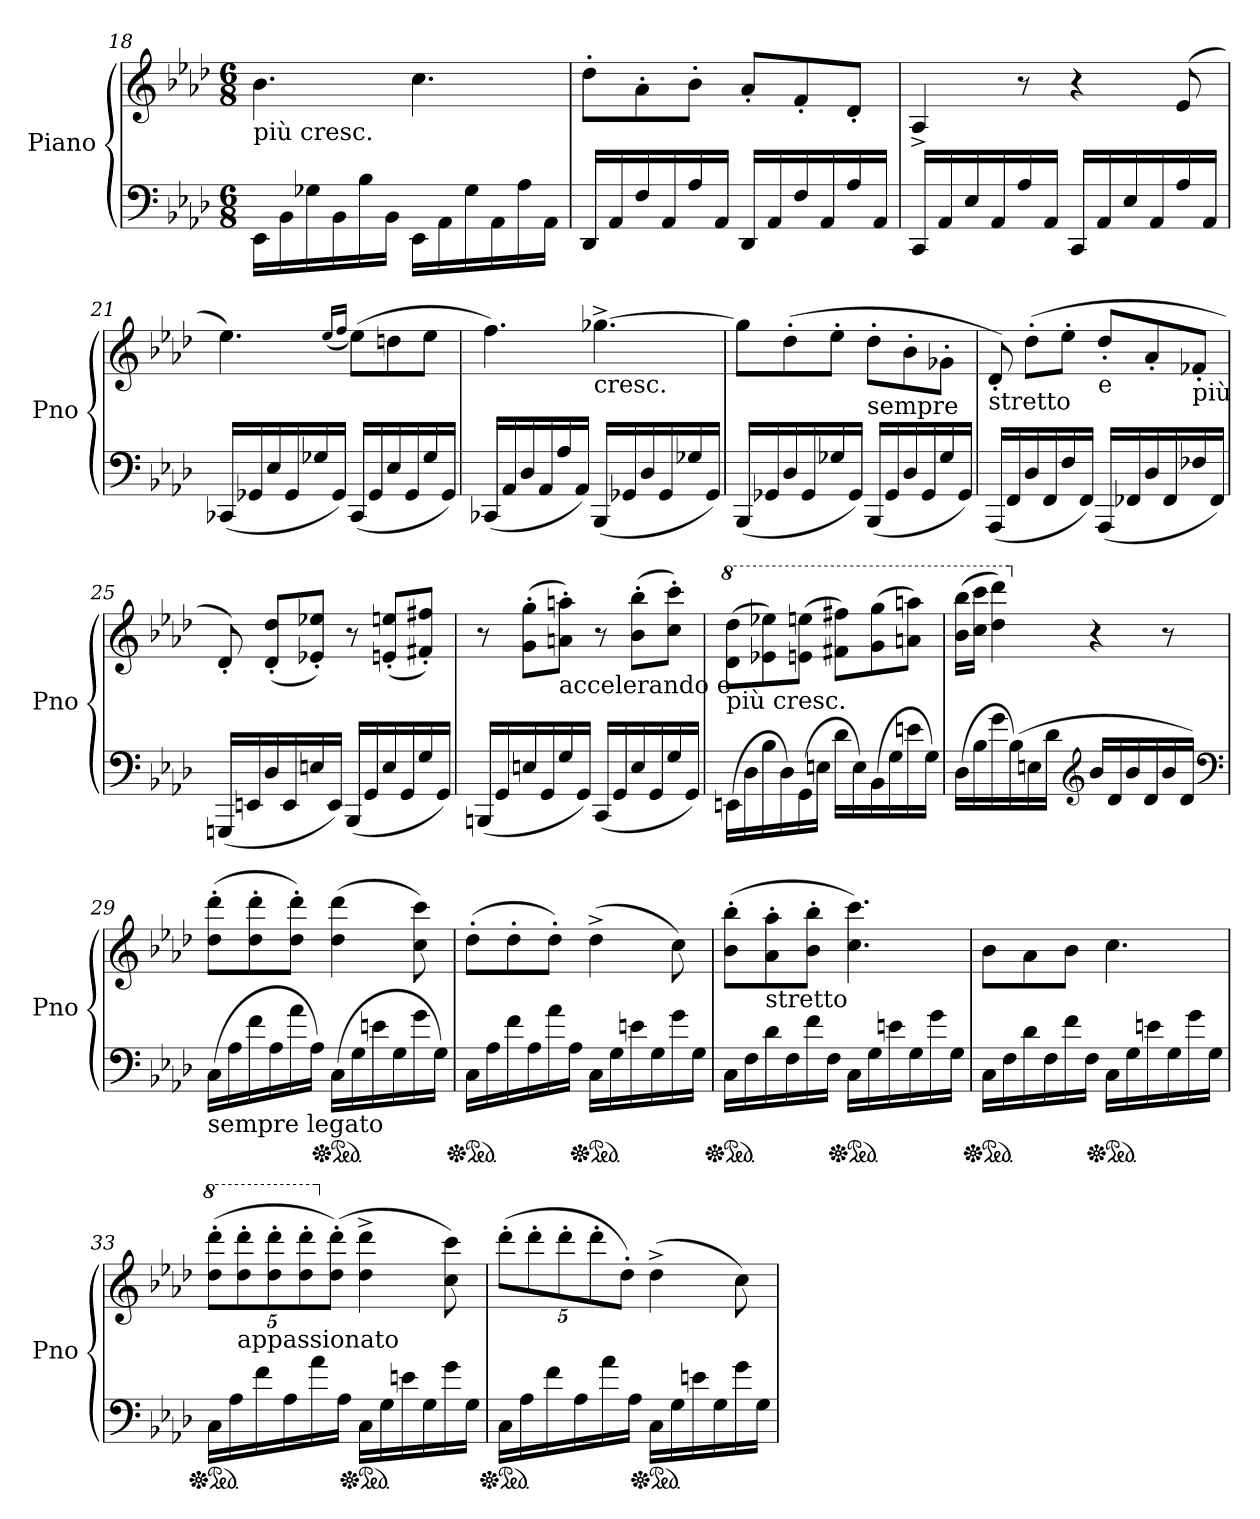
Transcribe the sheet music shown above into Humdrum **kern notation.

**kern	**kern
*part1	*part1
*staff2	*staff1
*I"Piano	*
*I'Pno	*
*clefF4	*clefG2
*k[b-e-a-d-]	*k[b-e-a-d-]
*M6/8	*M6/8
=18	=18
!	!LO:TX:b:t=più cresc.
16EE-\LL	4.b-\
16BB-\	.
16G-X\	.
16BB-\	.
16B-\	.
16BB-\JJ	.
16EE-\LL	4.cc\
16AA-\	.
16G-\	.
16AA-\	.
16A-\	.
16AA-\JJ	.
=19	=19
16DD-/LL	8dd-'\L
16AA-/	.
16F/	8a-'\
16AA-/	.
16A-/	8b-'\J
16AA-/JJ	.
16DD-/LL	8a-'/L
16AA-/	.
16F/	8f'/
16AA-/	.
16A-/	8d-'/J
16AA-/JJ	.
=20	=20
16CC/LL	4A-^/
16AA-/	.
16E-/	.
16AA-/	.
16A-/	8r
16AA-/JJ	.
16CC/LL	4r
16AA-/	.
16E-/	.
16AA-/	.
16A-/	(8e-/
16AA-/JJ	.
=21	=21
(16CC-X/LL	4.ee-\)
16GG-X/	.
16E-/	.
16GG-/	.
16G-X/	.
16GG-/JJ)	.
.	(16qee-/LL
.	16qff/JJ
(16CC-/LL	(8ee-\L)
16GG-/	.
16E-/	8ddn\
16GG-/	.
16G-/	8ee-\J
16GG-/JJ)	.
=22	=22
(16CC-X/LL	4.ff\)
16AA-/	.
16D-/	.
16AA-/	.
16A-/	.
16AA-/JJ)	.
!	!LO:TX:b:t=cresc.
(16BBB-/LL	[4.gg-X^\
16GG-X/	.
16D-/	.
16GG-/	.
16G-X/	.
16GG-/JJ)	.
=23	=23
(16BBB-/LL	8gg-\L]
16GG-X/	.
16D-/	(8dd-'\
16GG-/	.
16G-X/	8ee-'\J
16GG-/JJ)	.
!	!LO:TX:b:t=sempre
(16BBB-/LL	8dd-'\L
16GG-/	.
16D-/	8b-'\
16GG-/	.
16G-/	8g-X'\J
16GG-/JJ)	.
=24	=24
!	!LO:TX:b:t=stretto
(16AAA-/LL	8d-'/)
16FF/	.
16D-/	(8dd-'\L
16FF/	.
16F/	8ee-'\J
16FF/JJ)	.
!	!LO:TX:b:t=e
(16AAA-/LL	8dd-'/L
16FF-X/	.
16D-/	8a-'/
16FF-/	.
!	!LO:TX:b:t=più
16F-X/	8f-X'/J
16FF-/JJ)	.
=25	=25
(16GGGn/LL	8d-'/)
16EEn/	.
16D-/	(8d-'/ 8dd-'/L
16EE/	.
16En/	8e-X'/ 8ee-X'/J)
16EE/JJ)	.
(16BBB-/LL	8r
16GG/	.
16E/	(8en'/ 8een'/L
16GG/	.
16G/	8f#X'/ 8ff#X'/J)
16GG/JJ)	.
=26	=26
(16BBBn/LL	8r
16GG/	.
16En/	(8g'\ 8gg'\L
16GG/	.
!	!LO:TX:b:t=accelerando e
16G/	8an'\ 8aan'\J)
16GG/JJ)	.
(16CC/LL	8r
16GG/	.
16E/	(8b-'\ 8bb-'\L
16GG/	.
16G/	8cc'\ 8ccc'\J)
16GG/JJ)	.
=27	=27
*	*8va
!	!LO:TX:b:t=più cresc.
(16EEn\LL	(8dd-\ 8ddd-\L
16D-\	.
16B-\	8ee-X\ 8eee-X\)
16D-\)	.
(16GG\	(8een\ 8eeen\J
16En\JJ	.
16d-\LL	8ff#X\ 8fff#X\L)
16E\)	.
(16BB-\	(8gg\ 8ggg\
16G\	.
16en\	8aan\ 8aaan\J)
16G\JJ)	.
=28	=28
(16D-\LL	(16bb-\ 16bbb-\LL
16B-\	16ccc\ 16cccc\JJ
16g\	4ddd-\ 4dddd-\)
(16B-\)	.
16En\	.
16d-\JJ	.
*clefG2	*
*	*X8va
16b-/LL	4r
16d-/	.
16b-/	.
16d-/	.
16b-/	8r
16d-/JJ)	.
*clefF4	*
=29	=29
!LO:TX:b:t=sempre legato	!
(16C\LL	(8dd-'\ 8ddd-'\L
16A-\	.
16f\	8dd-'\ 8ddd-'\
16A-\	.
16a-\	8dd-'\ 8ddd-'\J)
16A-\JJ)	.
*Xped	*
*ped	*
(16C\LL	(4dd-\ 4ddd-\
16G\	.
16en\	.
16G\	.
16g\	8cc\ 8ccc\)
16G\JJ)	.
=30	=30
*Xped	*
*ped	*
16C\LL	(8dd-'\L
16A-\	.
16f\	8dd-'\
16A-\	.
16a-\	8dd-'\J)
16A-\JJ	.
*Xped	*
*ped	*
16C\LL	(4dd-^\
16G\	.
16en\	.
16G\	.
16g\	8cc\)
16G\JJ	.
=31	=31
*Xped	*
*ped	*
16C\LL	(8b-'\ 8bb-'\L
16F\	.
!	!LO:TX:b:t=stretto
16d-\	8a-'\ 8aa-'\
16F\	.
16f\	8b-'\ 8bb-'\J
16F\JJ	.
*Xped	*
*ped	*
16C\LL	4.cc\ 4.ccc\)
16G\	.
16en\	.
16G\	.
16g\	.
16G\JJ	.
=32	=32
*Xped	*
*ped	*
16C\LL	8b-\L
16F\	.
16d-\	8a-\
16F\	.
16f\	8b-\J
16F\JJ	.
*Xped	*
*ped	*
16C\LL	4.cc\
16G\	.
16en\	.
16G\	.
16g\	.
16G\JJ	.
=33	=33
*	*8va
*Xped	*
*ped	*
16C\LL	(40%3ddd-'\ 40%3dddd-'\L
16A-\	.
!	!LO:TX:b:t=appassionato
.	40%3ddd-'\ 40%3dddd-'\
16f\	.
.	40%3ddd-'\ 40%3dddd-'\
16A-\	.
.	40%3ddd-'\ 40%3dddd-'\
16a-\	.
*	*X8va
.	(40%3dd-'\ 40%3ddd-'\J)
16A-\JJ	.
*Xped	*
*ped	*
16C\LL	4dd-^\ 4ddd-^\
16G\	.
16en\	.
16G\	.
16g\	8cc\ 8ccc\)
16G\JJ	.
=34	=34
*Xped	*
*ped	*
16C\LL	(40%3ddd-'\L
16A-\	.
.	40%3ddd-'\
16f\	.
.	40%3ddd-'\
16A-\	.
.	40%3ddd-'\
16a-\	.
.	40%3dd-'\J)
16A-\JJ	.
*Xped	*
*ped	*
16C\LL	(4dd-^\
16G\	.
16en\	.
16G\	.
16g\	8cc\)
16G\JJ	.
=	=
*-	*-
